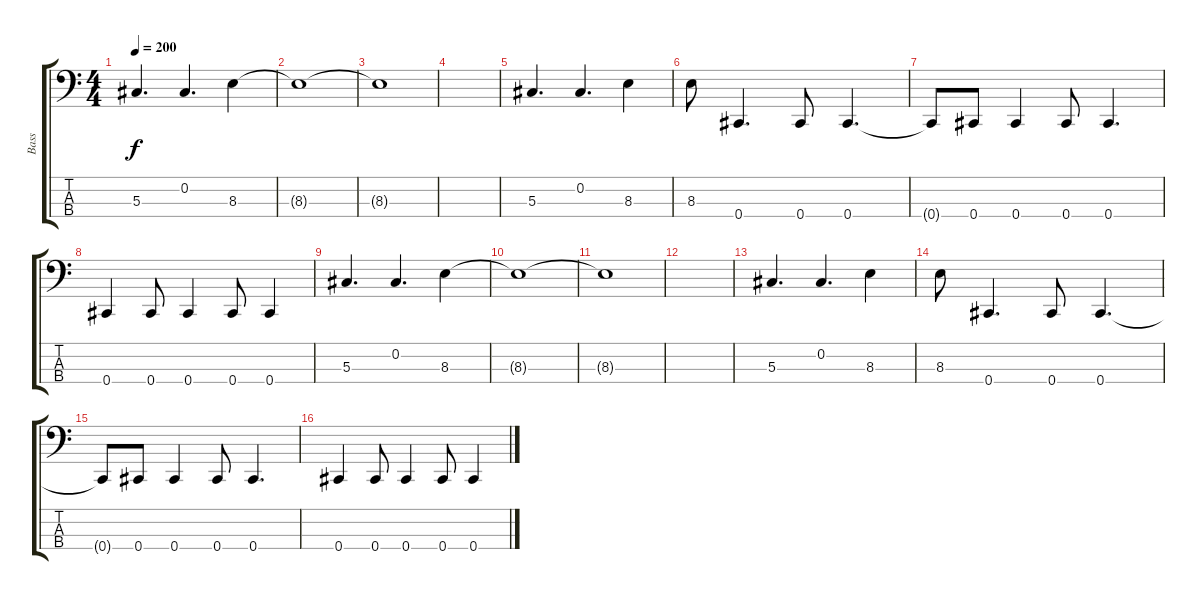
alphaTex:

\track ("Bass" "Bass") {instrument electricbassfinger}
\staff {score tabs}
\tuning (Gb2 Db2 Ab1 Db1) {hide}
\ts (4 4)
\tempo 200
\clef f4
\ks c
5.3.4{d dy f} 0.2.4{d} 8.3.4 |
8.3{t}.1 |
8.3{t}.1 |
|
5.3.4{d} 0.2.4{d} 8.3.4 |
8.3.8 0.4.4{d} 0.4.8 0.4.4{d} |
0.4{t}.8 0.4.8 0.4.4 0.4.8 0.4.4{d} |
0.4.4 0.4.8 0.4.4 0.4.8 0.4.4 |
5.3.4{d} 0.2.4{d} 8.3.4 |
8.3{t}.1 |
8.3{t}.1 |
|
5.3.4{d} 0.2.4{d} 8.3.4 |
8.3.8 0.4.4{d} 0.4.8 0.4.4{d} |
0.4{t}.8 0.4.8 0.4.4 0.4.8 0.4.4{d} |
0.4.4 0.4.8 0.4.4 0.4.8 0.4.4
